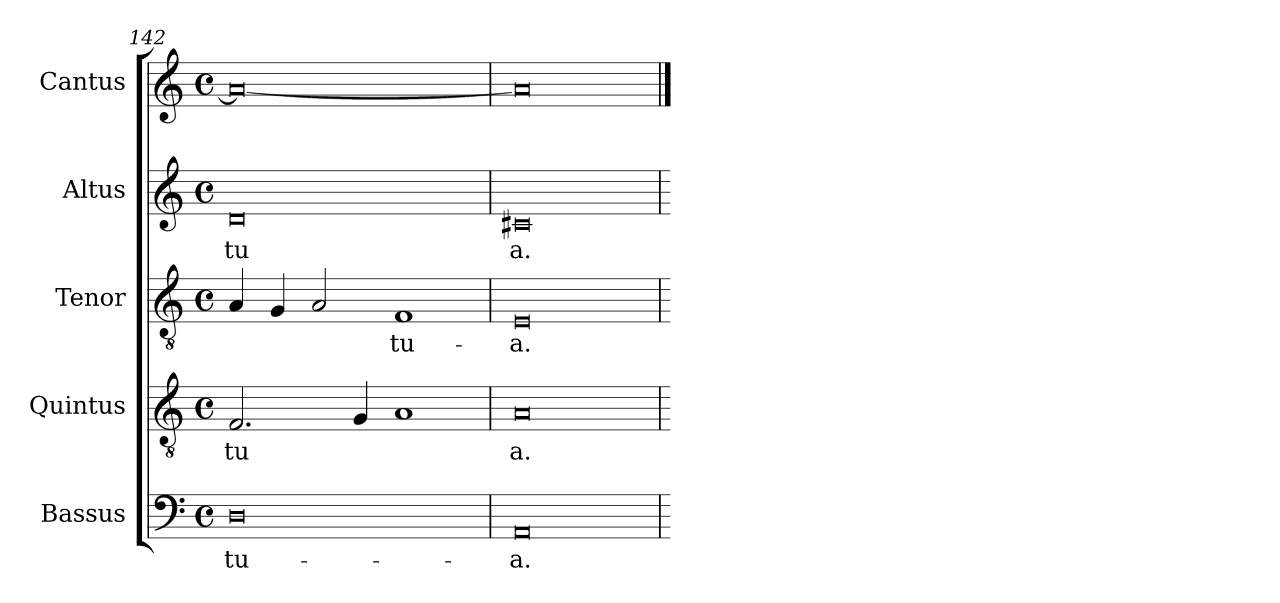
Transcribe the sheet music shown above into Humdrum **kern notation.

**kern	**text	**kern	**text	**kern	**text	**kern	**text	**kern
*part5	*part5	*part4	*part4	*part3	*part3	*part2	*part2	*part1
*staff5	*staff5	*staff4	*staff4	*staff3	*staff3	*staff2	*staff2	*staff1
*I"Bassus	*	*I"Quintus	*	*I"Tenor	*	*I"Altus	*	*I"Cantus
*clefF4	*	*clefGv2	*	*clefGv2	*	*clefG2	*	*clefG2
*M4/4	*	*M4/4	*	*M4/4	*	*M4/4	*	*M4/4
*met(c)	*	*met(c)	*	*met(c)	*	*met(c)	*	*met(c)
=142	=142	=142	=142	=142	=142	=142	=142	=142
!	!LO:LY:b:cj	!	!LO:LY:b:cj	!	!	!	!LO:LY:b:cj	!
0D	tu-	2.F/	tu	4A/	.	0d	tu	0a_<
.	.	.	.	4G/	.	.	.	.
.	.	.	.	2A/	.	.	.	.
.	.	4G/	.	.	.	.	.	.
!	!	!	!	!	!LO:LY:b:cj	!	!	!
.	.	1A	.	1F	tu-	.	.	.
=143	=143	=143	=143	=143	=143	=143	=143	=143
!	!LO:LY:b:cj	!	!LO:LY:b:cj	!	!LO:LY:b:cj	!	!LO:LY:b:cj	!
0AA	-a.	0A	a.	0E	-a.	0c#X	a.	0a]
=	==	=	==	=	==	=	==	==
*-	*-	*-	*-	*-	*-	*-	*-	*-
